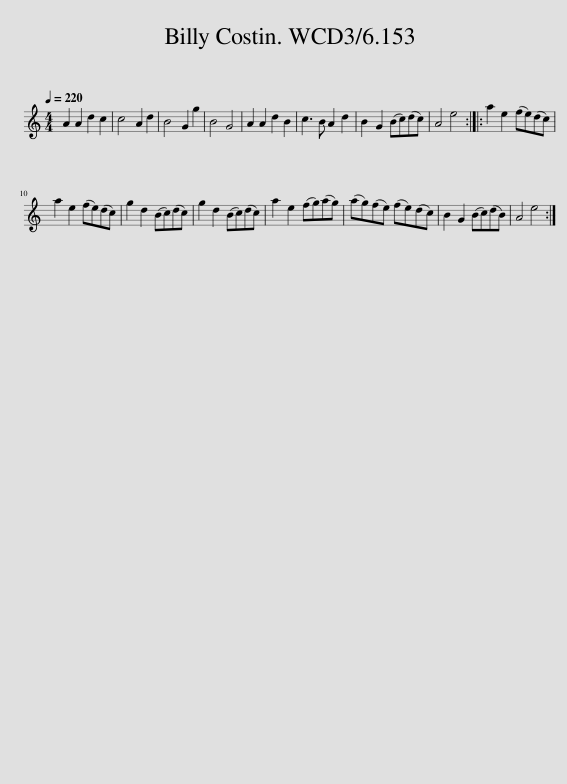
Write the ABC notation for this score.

X:1
L:1/8
Q:1/4=220
M:4/4
I:linebreak $
K:C
V:1 treble
V:1
 A2 A2 d2 c2 | c4 A2 d2 | B4 G2 g2 | B4 G4 | A2 A2 d2 B2 | %5
 c3 B A2 d2 | B2 G2 (Bc)(dc) | A4 e4 :: a2 e2 (fe)(dc) |$ a2 e2 (fe)(dc) | %10
 g2 d2 (Bc)(dc) | g2 d2 (Bc)(dc) | a2 e2 (fg)(ag) | (ag)(fe) (fe)(dc) | B2 G2 (Bc)(dB) | %15
 A4 e4 :| %16
